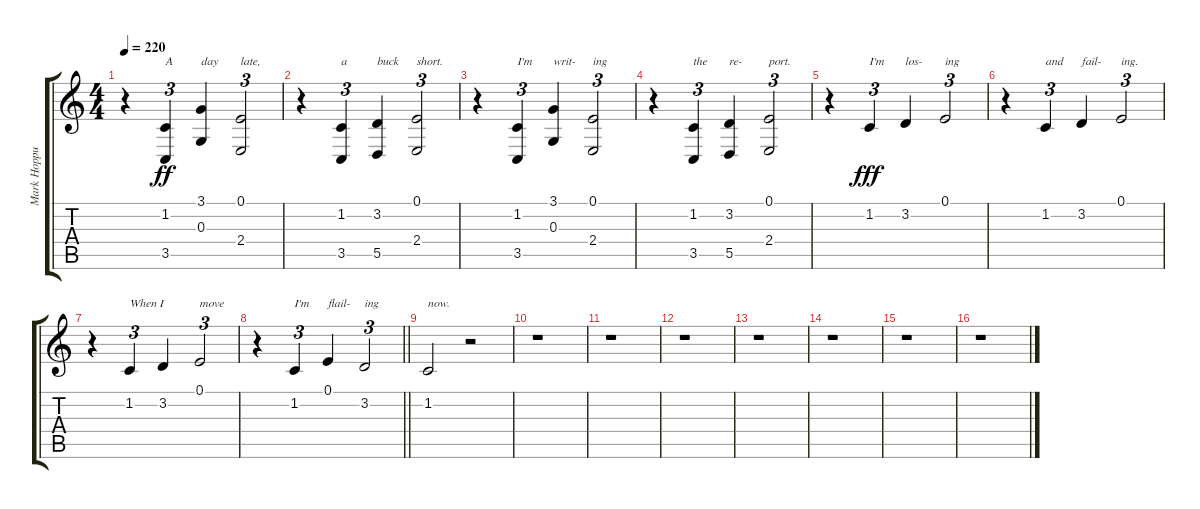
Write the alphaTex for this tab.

\track ("Mark Hoppus (Vocals" "Mark Hoppu") {instrument lead2sawtooth}
\staff {score tabs}
\tuning (E4 B3 G3 D3 A2 E2) {hide}
\ts (4 4)
\tempo 220
\clef g2
\ks c
r.4{dy fff} (1.2 3.5).4{tu (3 2) txt "A" dy ff} (3.1 0.3).4{txt "day"} (0.1 2.4).2{tu (3 2) txt "late,"} |
r.4 (1.2 3.5).4{tu (3 2) txt "a"} (3.2 5.5).4{txt "buck"} (0.1 2.4).2{tu (3 2) txt "short."} |
r.4 (1.2 3.5).4{tu (3 2) txt "I'm"} (3.1 0.3).4{txt "writ-"} (0.1 2.4).2{tu (3 2) txt "ing"} |
r.4 (1.2 3.5).4{tu (3 2) txt "the"} (3.2 5.5).4{txt "re-"} (0.1 2.4).2{tu (3 2) txt "port."} |
r.4 1.2.4{tu (3 2) txt "I'm" dy fff} 3.2.4{txt "los-"} 0.1.2{tu (3 2) txt "ing"} |
r.4 1.2.4{tu (3 2) txt "and"} 3.2.4{txt "fail-"} 0.1.2{tu (3 2) txt "ing."} |
r.4 1.2.4{tu (3 2) txt "When I"} 3.2.4 0.1.2{tu (3 2) txt "move"} |
\barLineRight lightlight
r.4 1.2.4{tu (3 2) txt "I'm"} 0.1.4{txt "flail-"} 3.2.2{tu (3 2) txt "ing"} |
1.2.2{txt "now."} r.2 |
r.1 |
r.1 |
r.1 |
r.1 |
r.1 |
r.1 |
r.1
